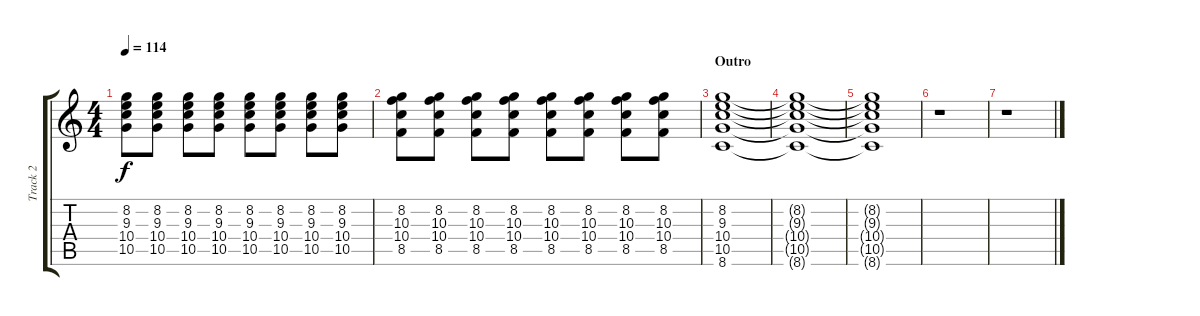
\track ("Track 2" "Track 2") {instrument distortionguitar}
\staff {score tabs}
\tuning (E4 B3 G3 D3 A2 E2) {hide}
\ts (4 4)
\tempo 114
\clef g2
\ks c
(8.2 9.3 10.4 10.5).8{dy f} (8.2 9.3 10.4 10.5).8 (8.2 9.3 10.4 10.5).8 (8.2 9.3 10.4 10.5).8 (8.2 9.3 10.4 10.5).8 (8.2 9.3 10.4 10.5).8 (8.2 9.3 10.4 10.5).8 (8.2 9.3 10.4 10.5).8 |
(8.2 10.3 10.4 8.5).8 (8.2 10.3 10.4 8.5).8 (8.2 10.3 10.4 8.5).8 (8.2 10.3 10.4 8.5).8 (8.2 10.3 10.4 8.5).8 (8.2 10.3 10.4 8.5).8 (8.2 10.3 10.4 8.5).8 (8.2 10.3 10.4 8.5).8 |
\section ("" "Outro")
(8.2 9.3 10.4 10.5 8.6).1 |
(8.2{t} 9.3{t} 10.4{t} 10.5{t} 8.6{t}).1 |
(8.2{t} 9.3{t} 10.4{t} 10.5{t} 8.6{t}).1 |
r.1 |
r.1
